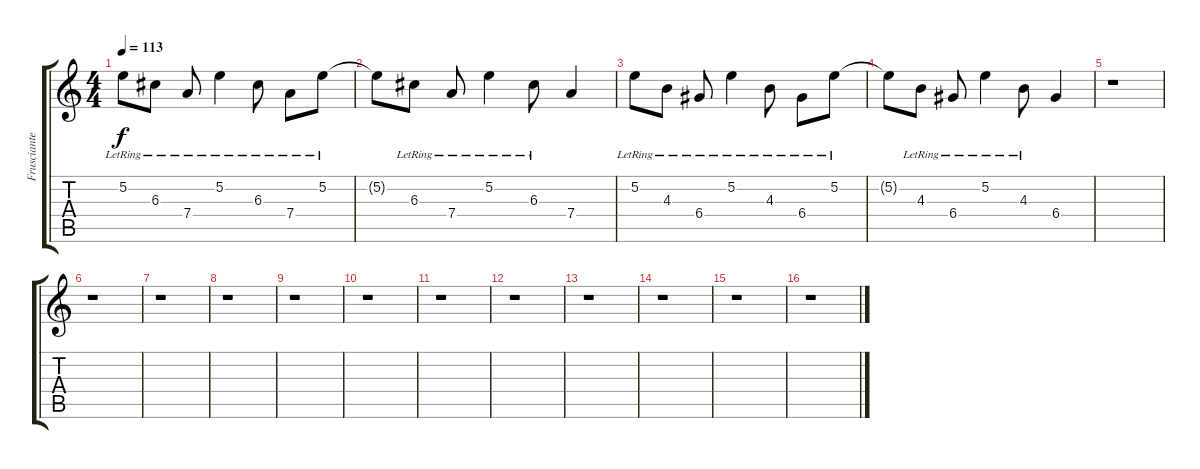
\track ("Frusciante 2" "Frusciante") {instrument electricguitarclean}
\staff {score tabs}
\tuning (E4 B3 G3 D3 A2 E2) {hide}
\ts (4 4)
\tempo 113
\clef g2
\ks c
5.2{lr}.8{dy f} 6.3{lr}.8 7.4{lr}.8 5.2{lr}.4 6.3{lr}.8 7.4{lr}.8 5.2{lr}.8 |
5.2{t}.8 6.3{lr}.8 7.4{lr}.8 5.2{lr}.4 6.3{lr}.8 7.4.4 |
5.2{lr}.8 4.3{lr}.8 6.4{lr}.8 5.2{lr}.4 4.3{lr}.8 6.4{lr}.8 5.2{lr}.8 |
5.2{t}.8 4.3{lr}.8 6.4{lr}.8 5.2{lr}.4 4.3{lr}.8 6.4.4 |
r.1 |
r.1 |
r.1 |
r.1 |
r.1 |
r.1 |
r.1 |
r.1 |
r.1 |
r.1 |
r.1 |
r.1
